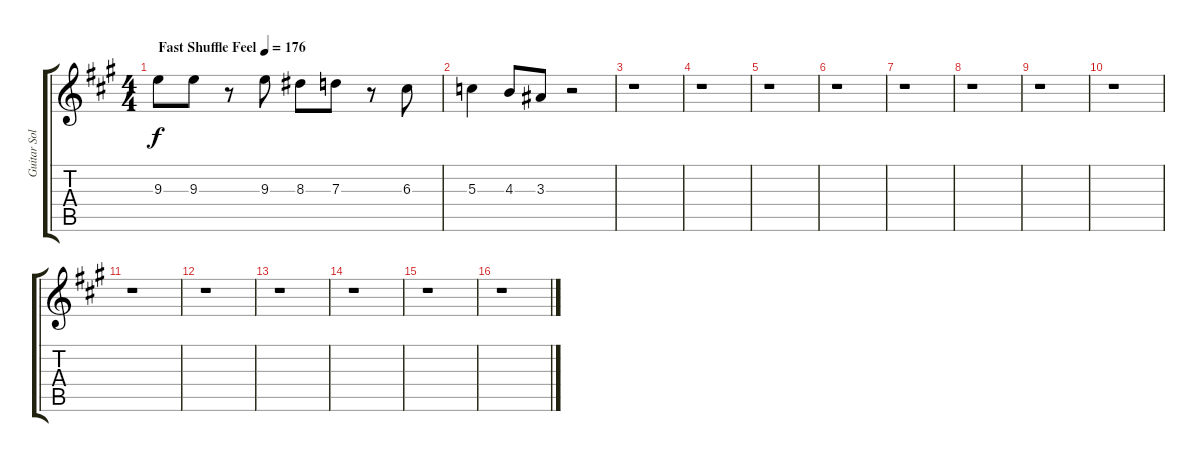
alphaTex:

\track ("Guitar Solo" "Guitar Sol") {instrument distortionguitar}
\staff {score tabs}
\tuning (E4 B3 G3 D3 A2 E2) {hide}
\ts (4 4)
\tempo (176 "Fast Shuffle Feel")
\clef g2
\ks a
9.3.8{dy f instrument distortionguitar} 9.3.8 r.8 9.3.8 8.3.8 7.3.8 r.8 6.3.8 |
5.3.4 4.3.8 3.3.8 r.2 |
r.1 |
r.1 |
r.1 |
r.1 |
r.1 |
r.1 |
r.1 |
r.1 |
r.1 |
r.1 |
r.1 |
r.1 |
r.1 |
r.1
